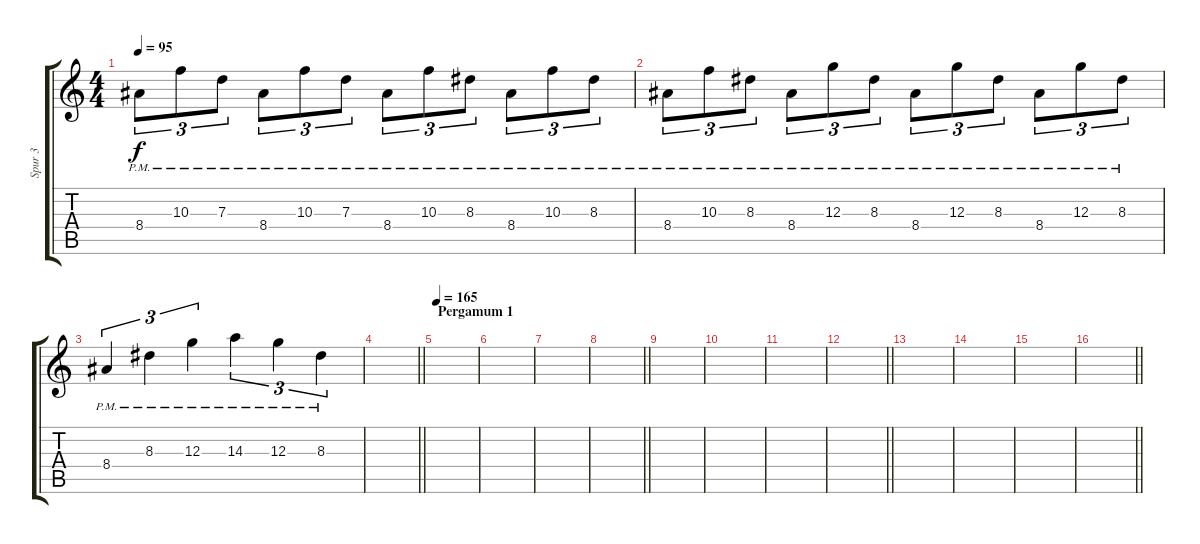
\track ("Spur 3" "Spur 3") {instrument acousticguitarsteel}
\staff {score tabs}
\tuning (E4 B3 G3 D3 A2 E2) {hide}
\ts (4 4)
\tempo 95
\clef g2
\ks c
8.4{pm}.8{tu (3 2) dy f} 10.3{pm}.8{tu (3 2)} 7.3{pm}.8{tu (3 2)} 8.4{pm}.8{tu (3 2)} 10.3{pm}.8{tu (3 2)} 7.3{pm}.8{tu (3 2)} 8.4{pm}.8{tu (3 2)} 10.3{pm}.8{tu (3 2)} 8.3{pm}.8{tu (3 2)} 8.4{pm}.8{tu (3 2)} 10.3{pm}.8{tu (3 2)} 8.3{pm}.8{tu (3 2)} |
8.4{pm}.8{tu (3 2)} 10.3{pm}.8{tu (3 2)} 8.3{pm}.8{tu (3 2)} 8.4{pm}.8{tu (3 2)} 12.3{pm}.8{tu (3 2)} 8.3{pm}.8{tu (3 2)} 8.4{pm}.8{tu (3 2)} 12.3{pm}.8{tu (3 2)} 8.3{pm}.8{tu (3 2)} 8.4{pm}.8{tu (3 2)} 12.3{pm}.8{tu (3 2)} 8.3{pm}.8{tu (3 2)} |
8.4{pm}.4{tu (3 2)} 8.3{pm}.4{tu (3 2)} 12.3{pm}.4{tu (3 2)} 14.3{pm}.4{tu (3 2)} 12.3{pm}.4{tu (3 2)} 8.3{pm}.4{tu (3 2)} |
\barLineRight lightlight
|
\section ("" "Pergamum 1")
\tempo 165
|
|
|
\barLineRight lightlight
|
\section ("" "")
|
|
|
\barLineRight lightlight
|
\section ("" "")
|
|
|
\barLineRight lightlight
